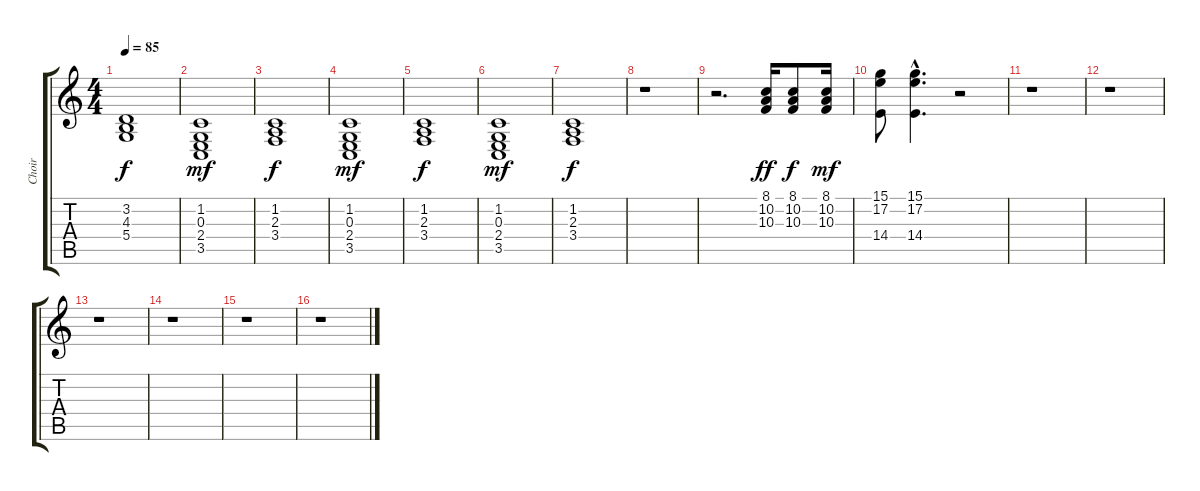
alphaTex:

\track ("Choir " "Choir ") {instrument choiraahs}
\staff {score tabs}
\tuning (E4 B3 G3 D3 A2 E2) {hide}
\ts (4 4)
\tempo 85
\clef g2
\ks c
(3.2 4.3 5.4).1{dy f} |
(1.2 0.3 2.4 3.5).1{dy mf} |
(1.2 2.3 3.4).1{dy f} |
(1.2 0.3 2.4 3.5).1{dy mf} |
(1.2 2.3 3.4).1{dy f} |
(1.2 0.3 2.4 3.5).1{dy mf} |
(1.2 2.3 3.4).1{dy f} |
r.1 |
r.2{d} (8.1 10.2 10.3).16{dy ff} (8.1 10.2 10.3).8{dy f} (8.1 10.2 10.3).16{dy mf} |
(15.1 17.2 14.4).8 (15.1{hac} 17.2{hac} 14.4{hac}).4{d} r.2 |
r.1 |
r.1 |
r.1 |
r.1 |
r.1 |
r.1
